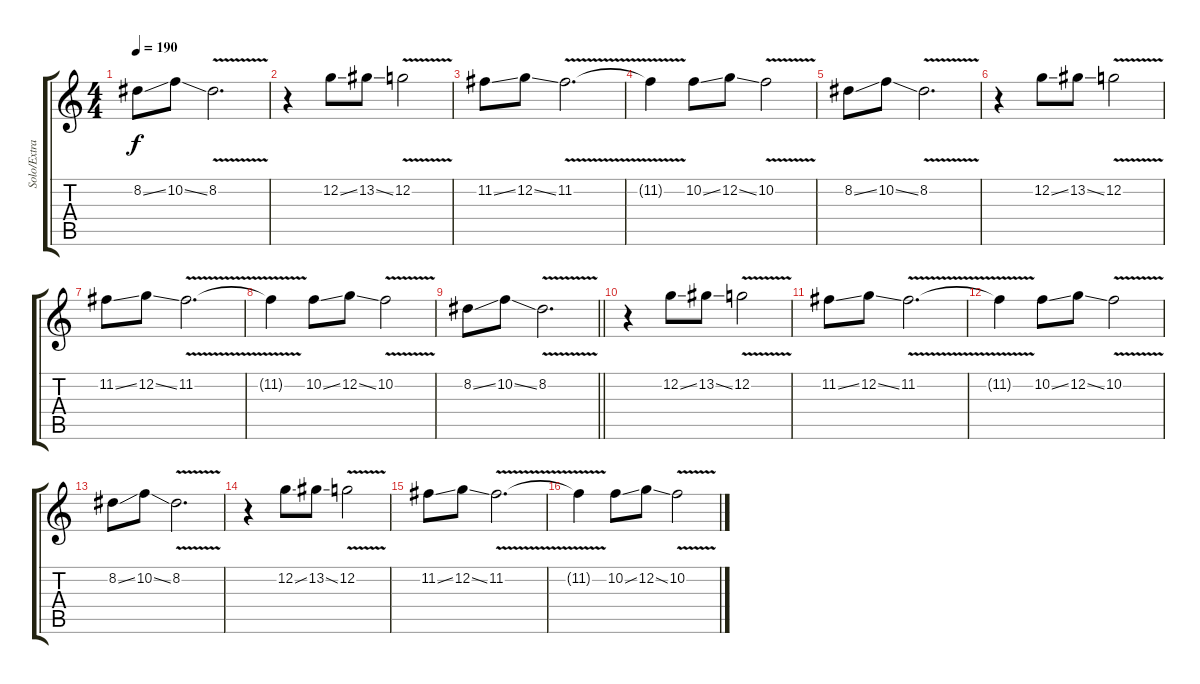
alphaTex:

\track ("Solo/Extra Guitar" "Solo/Extra") {instrument distortionguitar}
\staff {score tabs}
\tuning (C4 G3 Eb3 Bb2 F2 C2) {hide}
\ts (4 4)
\tempo 190
\clef g2
\ks c
8.2{ss}.8{dy f} 10.2{ss}.8 8.2{v}.2{d} |
r.4 12.2{ss}.8 13.2{ss}.8 12.2{v}.2 |
11.2{ss}.8 12.2{ss}.8 11.2{v}.2{d} |
11.2{t}.4 10.2{ss}.8 12.2{ss}.8 10.2{v}.2 |
8.2{ss}.8 10.2{ss}.8 8.2{v}.2{d} |
r.4 12.2{ss}.8 13.2{ss}.8 12.2{v}.2 |
11.2{ss}.8 12.2{ss}.8 11.2{v}.2{d} |
11.2{t}.4 10.2{ss}.8 12.2{ss}.8 10.2{v}.2 |
\barLineRight lightlight
8.2{ss}.8 10.2{ss}.8 8.2{v}.2{d} |
r.4{volume 12} 12.2{ss}.8 13.2{ss}.8 12.2{v}.2 |
11.2{ss}.8 12.2{ss}.8 11.2{v}.2{d} |
11.2{t}.4 10.2{ss}.8 12.2{ss}.8 10.2{v}.2 |
8.2{ss}.8 10.2{ss}.8 8.2{v}.2{d} |
r.4{volume 8} 12.2{ss}.8 13.2{ss}.8 12.2{v}.2 |
11.2{ss}.8 12.2{ss}.8 11.2{v}.2{d} |
11.2{t}.4 10.2{ss}.8 12.2{ss}.8 10.2{v}.2
